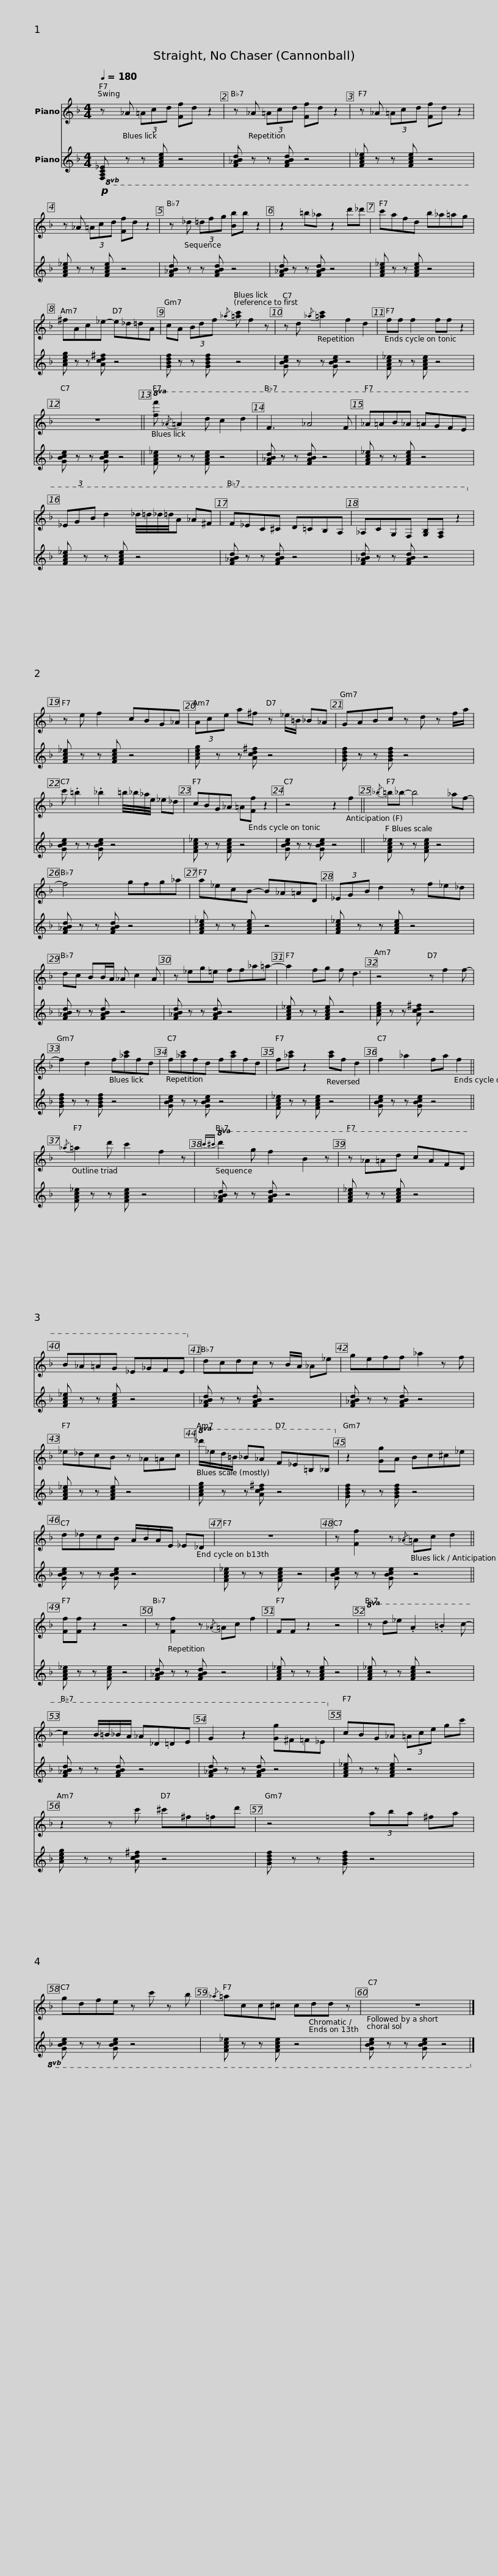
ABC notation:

X:1
%%score 1 2
L:1/8
Q:1/4=180
M:4/4
I:linebreak $
K:F
V:1 treble
V:2 treble
V:1
 z _A (3=Acd [Ff]d z2 | z _A (3=Acd [Ff]d z2 | z _A (3=Acd [Ff]d z2 | z _A (3=Acd [Ff]d z2 |$ z _d (3=dfg [Bb]b z2 | %5
 z2 =b_a z2 d'_d' | c'afd b_a=ag | ^fAc_e- e_d=dA |$ cA (3Bdf{/_a} [=ac'] f2 z | z d{/_a} [=ac']2 f2 d2 | %10
 ff f2 ff z2 | z8 ||$!8va(! [ff']{/_a} =a2 d' c'2 d'2 | f3 _a4 f | _a=ab_a =agfe | %15
 (3_egb d'2 _d'/4=d'/4_d'/4=d'/4a _a^f |$ f_ec^c d=cBA | _AcGF [GB][FA] z2!8va)! | z e f2 cBG_A | (3Ace a^f z _e/=B/ _B_A |$ %20
 GABc z d z f/a/ | c' .=b2 ._b2 =b/4_b/4_a/4e/4 _e_d | cBG_A =A[Ff] z2 | z4 z2 f2 ||${/_b} =b_b- b4 _af- | %25
 f4 gfg_a | a_ecB- B_A=AD | (3_EGB d2 z f_e_d |$ dc BB/A/ _A c2 A | z _eg=e ff_a=a- | %30
 a2 fg f d3 | z4 z f2 f- |$ f2 d2 f[_ac']fd | f[_ac']fd f[ac']fd | f[_ac'] z2 [ac']f d2 | %35
 f2 _a2 fa f2 ||${/_a} =a2 d' c'2 f2 z |!8va(!{c'^c'} d'2 g' f'2 b2 z | z _a=ad' c'afd | b_a=ag _e_gfe!8va)! |$ %40
 dcdc z B/A/ _A_e | geff _a2 z f | _e_dcB z _A=Ac |!8va(! _d'/_e'/d'/=b/ _b_a f_e=B_B!8va)! |$ z2 [Gg]A Bc^c_e | %45
 d_dcB A/B/A/E/ _E_D | z8 | z [Ff]2 z{/_A} =Ac d2 ||$ [Ff][Ff] z2 z4 | z [Ff]2 z{/_A} =Ac f2 | %50
 FF z2 z4 |!8va(! z d'_e' .a2 .=b2 c'- |$ c'2 b/=b/_b/a/ _a_d=de | g2 z2 [gg']^f=f_e!8va)! | cBG_A (3=Ace gc' | %55
 z2 z c' ^c'^f=fd' |$ z4 (3aba ^fa | gdfe z c' z b |{/_a} =acc^c cdd z | z8 |] %60
V:2
!p!!8vb(! [F,A,C_E] z z [F,A,CE] z4 | [F,_A,B,D] z z [F,A,B,D] z4 | [F,A,C_E] z z [F,A,CE] z4 | [F,A,C_E] z z [F,A,CE] z4 |$ [F,_A,B,D] z z [F,A,B,D] z4 | %5
 [F,_A,B,D] z z [F,A,B,D] z4 | [F,A,C_E] z z [F,A,CE] z4 | [A,CEG] z z [A,CD^F] z4 |$ [G,B,DF] z z [G,B,DF] z4 | [G,B,CE] z z [G,B,CE] z4 | %10
 [F,A,C_E] z z [F,A,CE] z4 | [G,B,CE] z z [G,B,CE] z4 ||$ [F,A,C_E] z z [F,A,CE] z4 | [F,_A,B,D] z z [F,A,B,D] z4 | [F,A,C_E] z z [F,A,CE] z4 | %15
 [F,A,C_E] z z [F,A,CE] z4 |$ [F,_A,B,D] z z [F,A,B,D] z4 | [F,_A,B,D] z z [F,A,B,D] z4 | [F,A,C_E] z z [F,A,CE] z4 | [A,CEG] z z [A,CD^F] z4 |$ %20
 [G,B,DF] z z [G,B,DF] z4 | [G,B,CE] z z [G,B,CE] z4 | [F,A,C_E] z z [F,A,CE] z4 | [G,B,CE] z z [G,B,CE] z4 ||$ [F,A,C_E] z z [F,A,CE] z4 | %25
 [F,_A,B,D] z z [F,A,B,D] z4 | [F,A,C_E] z z [F,A,CE] z4 | [F,A,C_E] z z [F,A,CE] z4 |$ [F,_A,B,D] z z [F,A,B,D] z4 | [F,_A,B,D] z z [F,A,B,D] z4 | %30
 [F,A,C_E] z z [F,A,CE] z4 | [A,CEG] z z [A,CD^F] z4 |$ [G,B,DF] z z [G,B,DF] z4 | [G,B,CE] z z [G,B,CE] z4 | [F,A,C_E] z z [F,A,CE] z4 | %35
 [G,B,CE] z z [G,B,CE] z4 ||$ [F,A,C_E] z z [F,A,CE] z4 | [F,_A,B,D] z z [F,A,B,D] z4 | [F,A,C_E] z z [F,A,CE] z4 | [F,A,C_E] z z [F,A,CE] z4 |$ %40
 [F,_A,B,D] z z [F,A,B,D] z4 | [F,_A,B,D] z z [F,A,B,D] z4 | [F,A,C_E] z z [F,A,CE] z4 | [A,CEG] z z [A,CD^F] z4 |$ [G,B,DF] z z [G,B,DF] z4 | %45
 [G,B,CE] z z [G,B,CE] z4 | [F,A,C_E] z z [F,A,CE] z4 | [G,B,CE] z z [G,B,CE] z4 ||$ [F,A,C_E] z z [F,A,CE] z4 | [F,_A,B,D] z z [F,A,B,D] z4 | %50
 [F,A,C_E] z z [F,A,CE] z4 | [F,A,C_E] z z [F,A,CE] z4 |$ [F,_A,B,D] z z [F,A,B,D] z4 | [F,_A,B,D] z z [F,A,B,D] z4 | [F,A,C_E] z z [F,A,CE] z4 | %55
 [A,CEG] z z [A,CD^F] z4 |$ [G,B,DF] z z [G,B,DF] z4 | [G,B,CE] z z [G,B,CE] z4 | [F,A,C_E] z z [F,A,CE] z4 | [G,B,CE] z z [G,B,CE] z4!8vb)! |] %60
